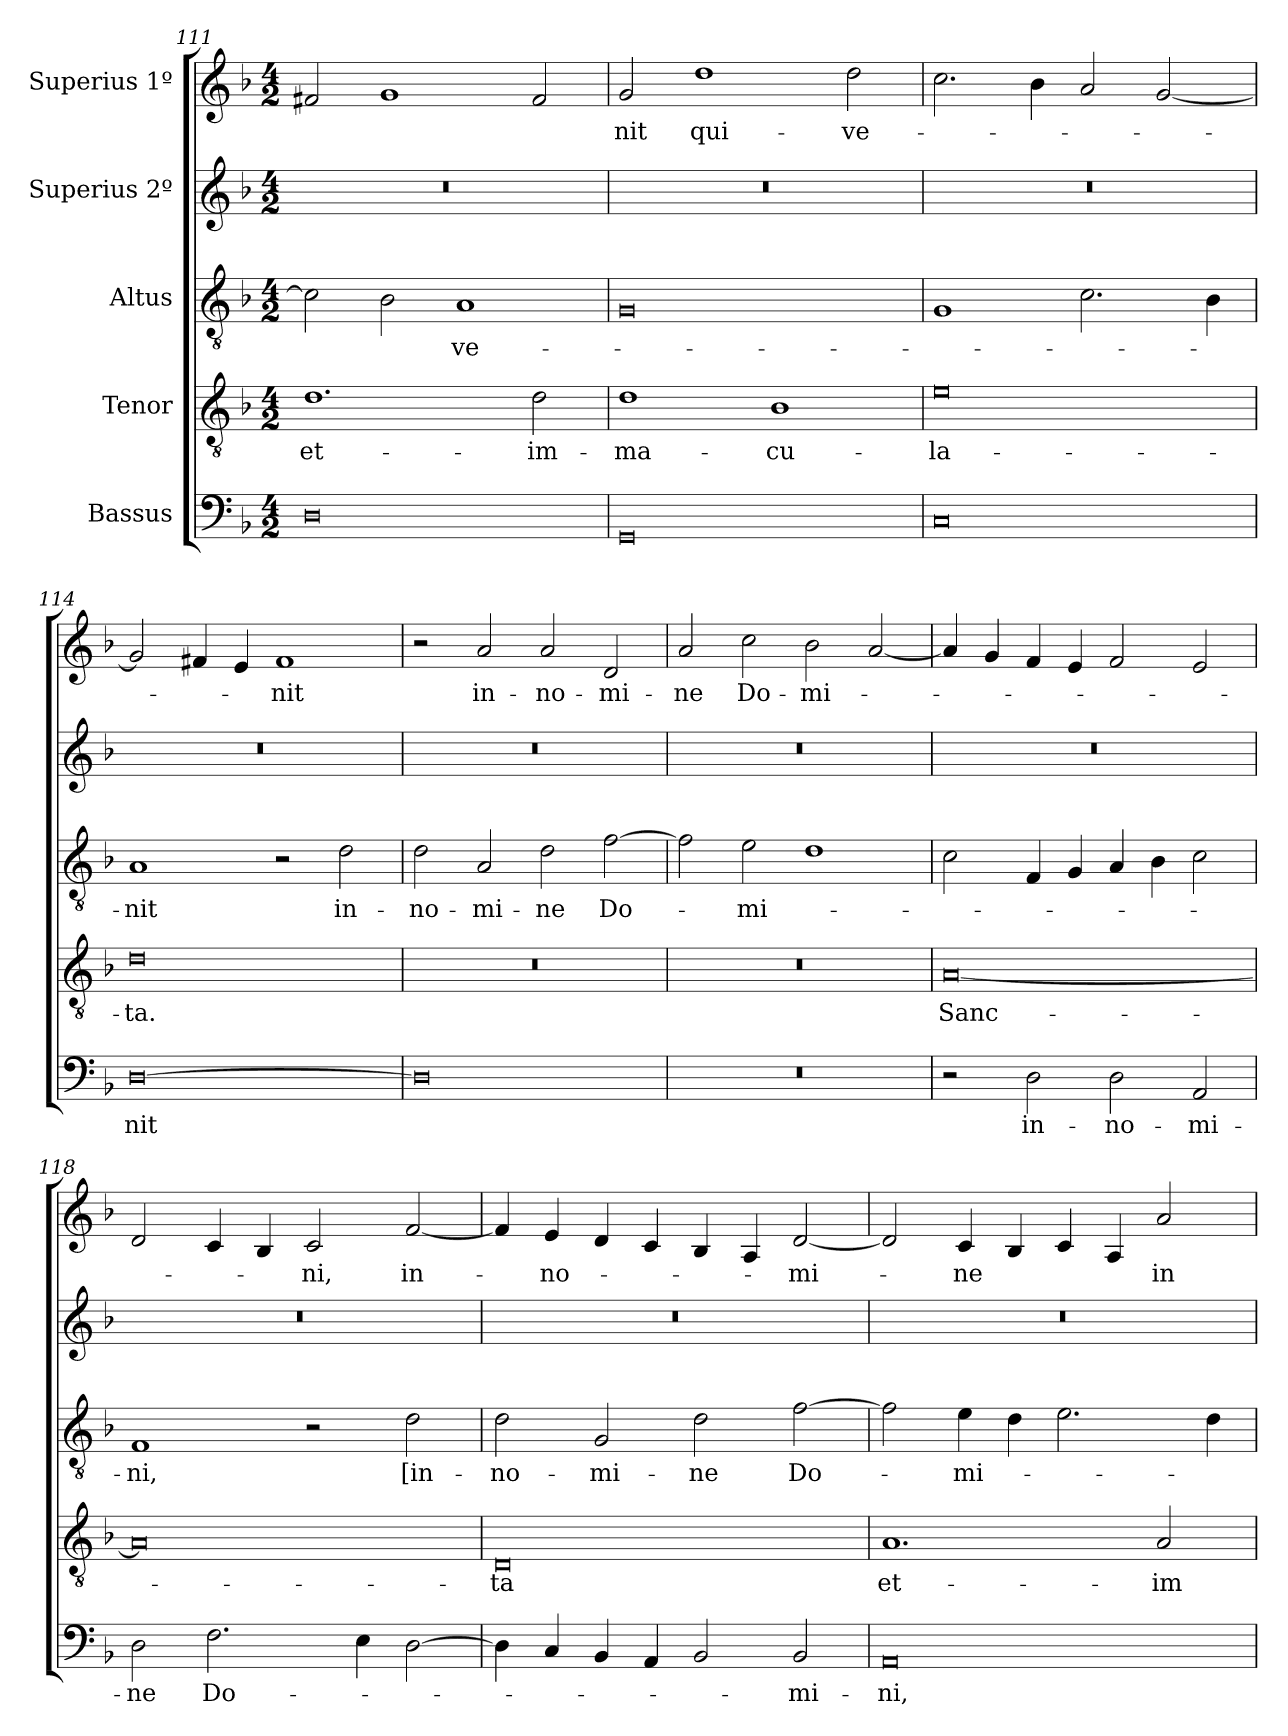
**kern	**text	**kern	**text	**kern	**text	**kern	**kern	**text
*part5	*part5	*part4	*part4	*part3	*part3	*part2	*part1	*part1
*staff5	*staff5	*staff4	*staff4	*staff3	*staff3	*staff2	*staff1	*staff1
*I"Bassus	*	*I"Tenor	*	*I"Altus	*	*I"Superius 2º	*I"Superius 1º	*
*clefF4	*	*clefGv2	*	*clefGv2	*	*clefG2	*clefG2	*
*k[b-]	*	*k[b-]	*	*k[b-]	*	*k[b-]	*k[b-]	*
*M4/2	*	*M4/2	*	*M4/2	*	*M4/2	*M4/2	*
=111	=111	=111	=111	=111	=111	=111	=111	=111
0D\	.	1.d\	et-	2c\]	.	0r	2f#X/	.
.	.	.	.	2B-\	.	.	1g/	.
.	.	.	.	1A/	ve-	.	.	.
.	.	2d\	im-	.	.	.	2f#/	.
=112	=112	=112	=112	=112	=112	=112	=112	=112
0GG/	.	1d\	-ma-	0G/	.	0r	2g/	-nit
.	.	.	.	.	.	.	1dd\	qui-
.	.	1B-\	-cu-	.	.	.	.	.
.	.	.	.	.	.	.	2dd\	ve-
=113	=113	=113	=113	=113	=113	=113	=113	=113
0C/	.	0e\	-la-	1G/	.	0r	2.cc\	.
.	.	.	.	.	.	.	4b-\	.
.	.	.	.	2.c\	.	.	2a/	.
.	.	.	.	.	.	.	[2g/	.
.	.	.	.	4B-\	.	.	.	.
=114	=114	=114	=114	=114	=114	=114	=114	=114
[0D\	-nit	0d\	-ta.	1A/	-nit	0r	2g/]	.
.	.	.	.	.	.	.	4f#X/	.
.	.	.	.	.	.	.	4e/	.
.	.	.	.	2r	.	.	1f#/	-nit
.	.	.	.	2d\	in-	.	.	.
=115	=115	=115	=115	=115	=115	=115	=115	=115
0D\]	.	0r	.	2d\	no-	0r	2r	.
.	.	.	.	2A/	-mi-	.	2a/	in-
.	.	.	.	2d\	-ne	.	2a/	no-
.	.	.	.	[2f\	Do-	.	2d/	-mi-
=116	=116	=116	=116	=116	=116	=116	=116	=116
0r	.	0r	.	2f\]	.	0r	2a/	-ne
.	.	.	.	2e\	-mi-	.	2cc\	Do-
.	.	.	.	1d\	.	.	2b-\	-mi-
.	.	.	.	.	.	.	[2a/	.
=117	=117	=117	=117	=117	=117	=117	=117	=117
2r	.	[0A/	Sanc-	2c\	.	0r	4a/]	.
.	.	.	.	.	.	.	4g/	.
2D\	in-	.	.	4F/	.	.	4f/	.
.	.	.	.	4G/	.	.	4e/	.
2D\	no-	.	.	4A/	.	.	2f/	.
.	.	.	.	4B-\	.	.	.	.
2AA/	-mi-	.	.	2c\	.	.	2e/	.
=118	=118	=118	=118	=118	=118	=118	=118	=118
2D\	-ne	0A/]	.	1F/	-ni,	0r	2d/	.
2.F\	Do-	.	.	.	.	.	4c/	.
.	.	.	.	.	.	.	4B-/	.
.	.	.	.	2r	.	.	2c/	-ni,
4E\	.	.	.	.	.	.	.	.
[2D\	.	.	.	2d\	[in-	.	[2f/	in-
=119	=119	=119	=119	=119	=119	=119	=119	=119
4D\]	.	0D/	-ta	2d\	no-	0r	4f/]	.
4C/	.	.	.	.	.	.	4e/	no-
4BB-/	.	.	.	2G/	-mi-	.	4d/	.
4AA/	.	.	.	.	.	.	4c/	.
2BB-/	.	.	.	2d\	-ne	.	4B-/	.
.	.	.	.	.	.	.	4A/	.
2BB-/	-mi-	.	.	[2f\	Do-	.	[2d/	-mi-
=120	=120	=120	=120	=120	=120	=120	=120	=120
0AA/	-ni,	1.A/	et-	2f\]	.	0r	2d/]	.
.	.	.	.	4e\	-mi-	.	4c/	-ne
.	.	.	.	4d\	.	.	4B-/	.
.	.	.	.	2.e\	.	.	4c/	.
.	.	.	.	.	.	.	4A/	.
.	.	2A/	im-	.	.	.	2a/	in-
.	.	.	.	4d\	.	.	.	.
=	=	=	=	=	=	=	=	=
*-	*-	*-	*-	*-	*-	*-	*-	*-
